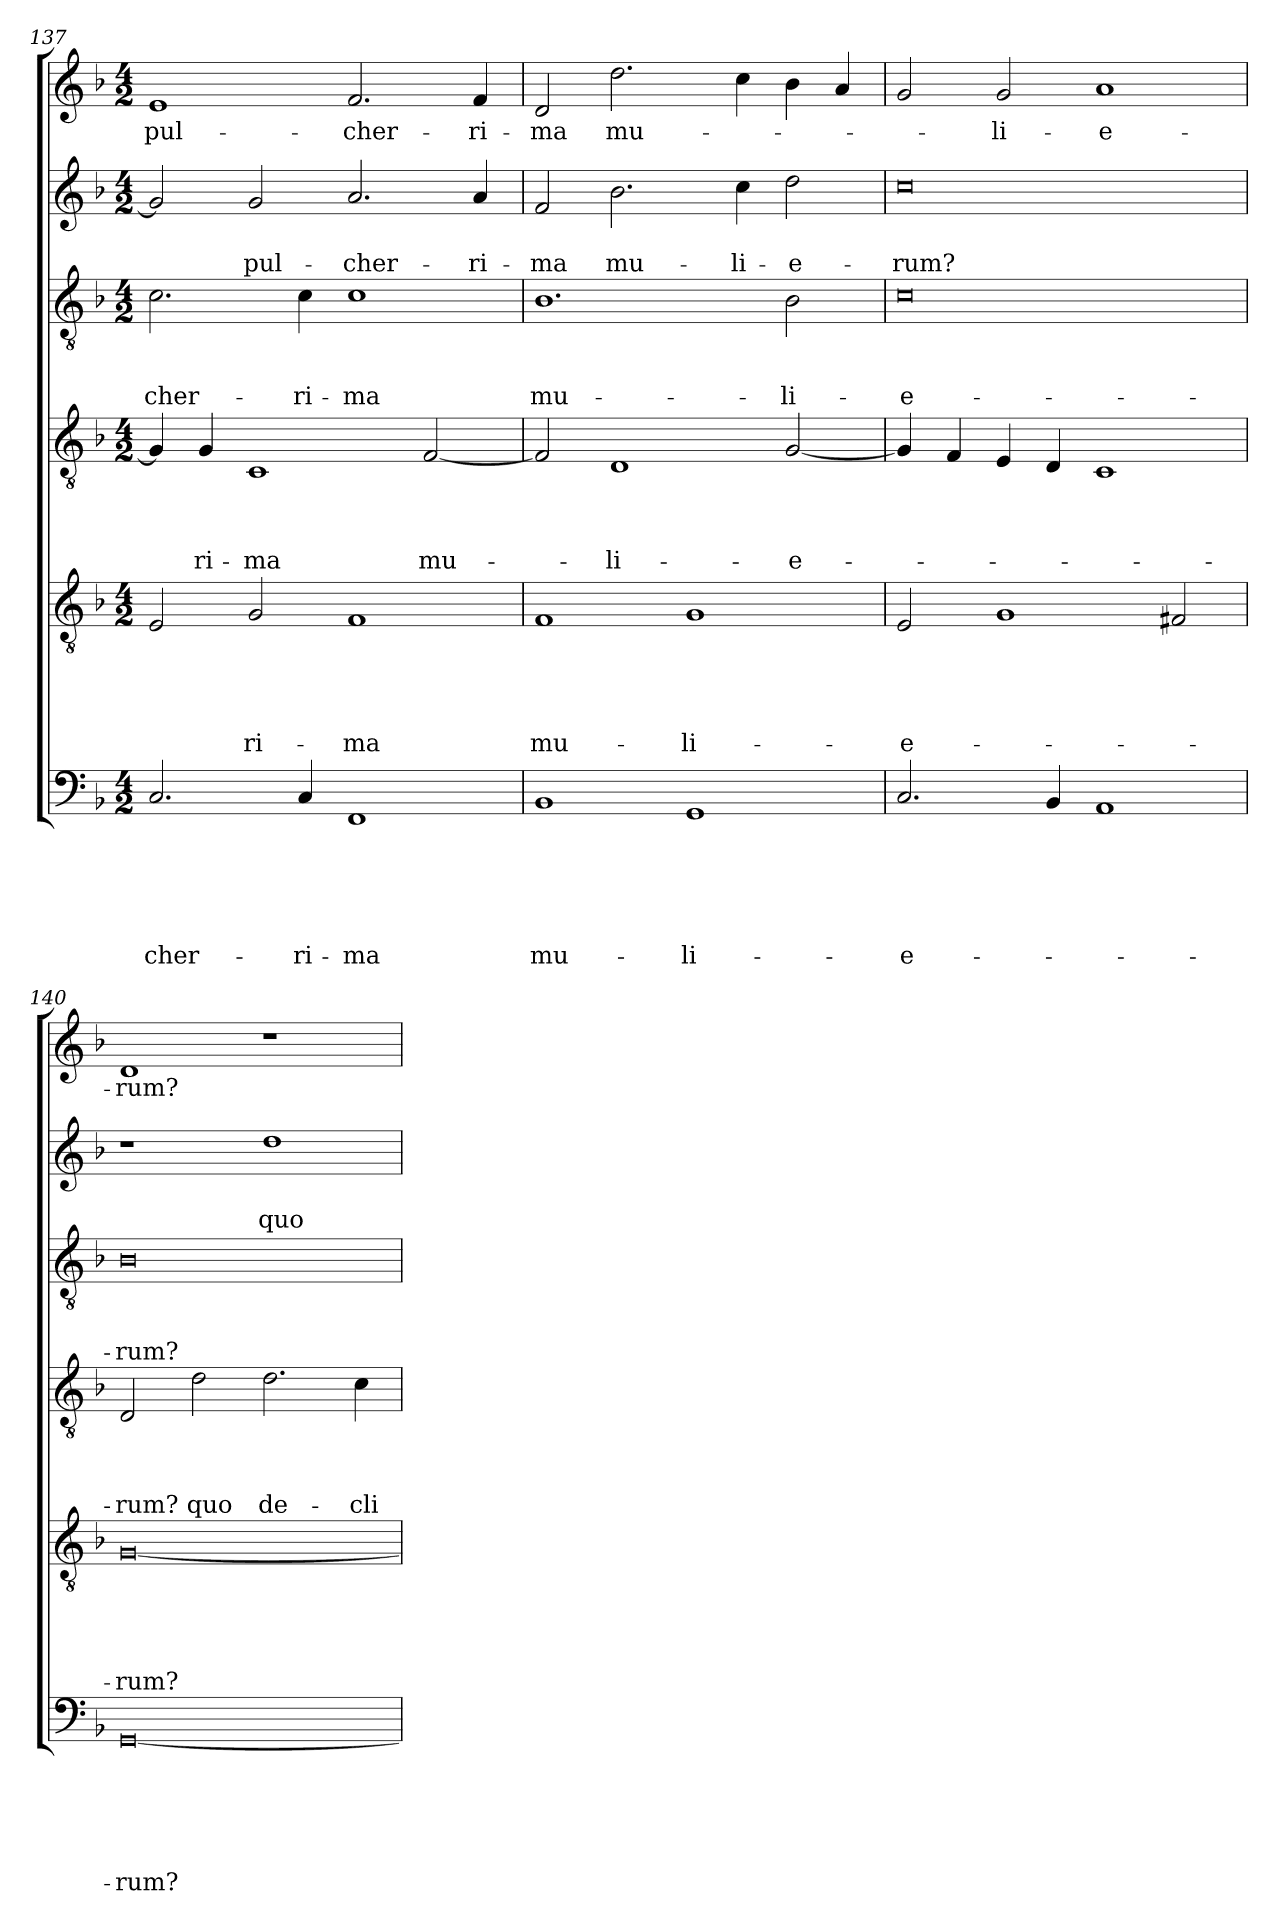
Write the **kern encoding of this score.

**kern	**text	**text	**text	**text	**text	**text	**kern	**text	**text	**text	**text	**text	**kern	**text	**text	**text	**text	**kern	**text	**text	**text	**kern	**text	**text	**kern	**text
*part6	*part6	*part6	*part6	*part6	*part6	*part6	*part5	*part5	*part5	*part5	*part5	*part5	*part4	*part4	*part4	*part4	*part4	*part3	*part3	*part3	*part3	*part2	*part2	*part2	*part1	*part1
*staff6	*staff6	*staff6	*staff6	*staff6	*staff6	*staff6	*staff5	*staff5	*staff5	*staff5	*staff5	*staff5	*staff4	*staff4	*staff4	*staff4	*staff4	*staff3	*staff3	*staff3	*staff3	*staff2	*staff2	*staff2	*staff1	*staff1
*clefF4	*	*	*	*	*	*	*clefGv2	*	*	*	*	*	*clefGv2	*	*	*	*	*clefGv2	*	*	*	*clefG2	*	*	*clefG2	*
*k[b-]	*	*	*	*	*	*	*k[b-]	*	*	*	*	*	*k[b-]	*	*	*	*	*k[b-]	*	*	*	*k[b-]	*	*	*k[b-]	*
*F:	*	*	*	*	*	*	*F:	*	*	*	*	*	*F:	*	*	*	*	*F:	*	*	*	*F:	*	*	*F:	*
*M4/2	*	*	*	*	*	*	*M4/2	*	*	*	*	*	*M4/2	*	*	*	*	*M4/2	*	*	*	*M4/2	*	*	*M4/2	*
=137	=137	=137	=137	=137	=137	=137	=137	=137	=137	=137	=137	=137	=137	=137	=137	=137	=137	=137	=137	=137	=137	=137	=137	=137	=137	=137
!	!	!	!	!	!	!LO:LY:b	!	!	!	!	!	!	!	!	!	!	!	!	!	!	!LO:LY:b	!	!	!	!	!LO:LY:b
2.C/	.	.	.	.	.	-cher-	2E/	.	.	.	.	.	4G/]	.	.	.	.	2.c\	.	.	-cher-	2g/]	.	.	1e	pul-
!	!	!	!	!	!	!	!	!	!	!	!	!	!	!	!	!	!LO:LY:b	!	!	!	!	!	!	!	!	!
.	.	.	.	.	.	.	.	.	.	.	.	.	4G/	.	.	.	-ri-	.	.	.	.	.	.	.	.	.
!	!	!	!	!	!	!	!	!	!	!	!	!LO:LY:b	!	!	!	!	!LO:LY:b	!	!	!	!	!	!	!LO:LY:b	!	!
.	.	.	.	.	.	.	2G/	.	.	.	.	-ri-	1C	.	.	.	-ma	.	.	.	.	2g/	.	pul-	.	.
!	!	!	!	!	!	!LO:LY:b	!	!	!	!	!	!	!	!	!	!	!	!	!	!	!LO:LY:b	!	!	!	!	!
4C/	.	.	.	.	.	-ri-	.	.	.	.	.	.	.	.	.	.	.	4c\	.	.	-ri-	.	.	.	.	.
!	!	!	!	!	!	!LO:LY:b	!	!	!	!	!	!LO:LY:b	!	!	!	!	!	!	!	!	!LO:LY:b	!	!	!LO:LY:b	!	!LO:LY:b
1FF	.	.	.	.	.	-ma	1F	.	.	.	.	-ma	.	.	.	.	.	1c	.	.	-ma	2.a/	.	-cher-	2.f/	-cher-
!	!	!	!	!	!	!	!	!	!	!	!	!	!	!	!	!	!LO:LY:b	!	!	!	!	!	!	!	!	!
.	.	.	.	.	.	.	.	.	.	.	.	.	[2F/	.	.	.	mu-	.	.	.	.	.	.	.	.	.
!	!	!	!	!	!	!	!	!	!	!	!	!	!	!	!	!	!	!	!	!	!	!	!	!LO:LY:b	!	!LO:LY:b
.	.	.	.	.	.	.	.	.	.	.	.	.	.	.	.	.	.	.	.	.	.	4a/	.	-ri-	4f/	-ri-
=138	=138	=138	=138	=138	=138	=138	=138	=138	=138	=138	=138	=138	=138	=138	=138	=138	=138	=138	=138	=138	=138	=138	=138	=138	=138	=138
!	!	!	!	!	!	!LO:LY:b	!	!	!	!	!	!LO:LY:b	!	!	!	!	!	!	!	!	!LO:LY:b	!	!	!LO:LY:b	!	!LO:LY:b
1BB-	.	.	.	.	.	mu-	1F	.	.	.	.	mu-	2F/]	.	.	.	.	1.B-	.	.	mu-	2f/	.	-ma	2d/	-ma
!	!	!	!	!	!	!	!	!	!	!	!	!	!	!	!	!	!LO:LY:b	!	!	!	!	!	!	!LO:LY:b	!	!LO:LY:b
.	.	.	.	.	.	.	.	.	.	.	.	.	1D	.	.	.	-li-	.	.	.	.	2.b-\	.	mu-	2.dd\	mu-
!	!	!	!	!	!	!LO:LY:b	!	!	!	!	!	!LO:LY:b	!	!	!	!	!	!	!	!	!	!	!	!	!	!
1GG	.	.	.	.	.	-li-	1G	.	.	.	.	-li-	.	.	.	.	.	.	.	.	.	.	.	.	.	.
!	!	!	!	!	!	!	!	!	!	!	!	!	!	!	!	!	!	!	!	!	!	!	!	!LO:LY:b	!	!
.	.	.	.	.	.	.	.	.	.	.	.	.	.	.	.	.	.	.	.	.	.	4cc\	.	-li-	4cc\	.
!	!	!	!	!	!	!	!	!	!	!	!	!	!	!	!	!	!LO:LY:b	!	!	!	!LO:LY:b	!	!	!LO:LY:b	!	!
.	.	.	.	.	.	.	.	.	.	.	.	.	[2G/	.	.	.	-e-	2B-\	.	.	-li-	2dd\	.	-e-	4b-\	.
.	.	.	.	.	.	.	.	.	.	.	.	.	.	.	.	.	.	.	.	.	.	.	.	.	4a/	.
!!LO:LB:g=z
=139	=139	=139	=139	=139	=139	=139	=139	=139	=139	=139	=139	=139	=139	=139	=139	=139	=139	=139	=139	=139	=139	=139	=139	=139	=139	=139
!	!	!	!	!	!	!LO:LY:b	!	!	!	!	!	!LO:LY:b	!	!	!	!	!	!	!	!	!LO:LY:b	!	!	!LO:LY:b	!	!
2.C/	.	.	.	.	.	-e-	2E/	.	.	.	.	-e-	4G/]	.	.	.	.	0c	.	.	-e-	0cc	.	-rum?	2g/	.
.	.	.	.	.	.	.	.	.	.	.	.	.	4F/	.	.	.	.	.	.	.	.	.	.	.	.	.
!	!	!	!	!	!	!	!	!	!	!	!	!	!	!	!	!	!	!	!	!	!	!	!	!	!	!LO:LY:b
.	.	.	.	.	.	.	1G	.	.	.	.	.	4E/	.	.	.	.	.	.	.	.	.	.	.	2g/	-li-
4BB-/	.	.	.	.	.	.	.	.	.	.	.	.	4D/	.	.	.	.	.	.	.	.	.	.	.	.	.
!	!	!	!	!	!	!	!	!	!	!	!	!	!	!	!	!	!	!	!	!	!	!	!	!	!	!LO:LY:b
1AA	.	.	.	.	.	.	.	.	.	.	.	.	1C	.	.	.	.	.	.	.	.	.	.	.	1a	-e-
.	.	.	.	.	.	.	2F#X/	.	.	.	.	.	.	.	.	.	.	.	.	.	.	.	.	.	.	.
=140	=140	=140	=140	=140	=140	=140	=140	=140	=140	=140	=140	=140	=140	=140	=140	=140	=140	=140	=140	=140	=140	=140	=140	=140	=140	=140
!	!	!	!	!	!	!LO:LY:b	!	!	!	!	!	!LO:LY:b	!	!	!	!	!LO:LY:b	!	!	!	!LO:LY:b	!	!	!	!	!LO:LY:b
[0GG	.	.	.	.	.	-rum?	[0G	.	.	.	.	-rum?	2D/	.	.	.	-rum?	0B-	.	.	-rum?	1r	.	.	1d	-rum?
!	!	!	!	!	!	!	!	!	!	!	!	!	!	!	!	!	!LO:LY:b	!	!	!	!	!	!	!	!	!
.	.	.	.	.	.	.	.	.	.	.	.	.	2d\	.	.	.	quo	.	.	.	.	.	.	.	.	.
!	!	!	!	!	!	!	!	!	!	!	!	!	!	!	!	!	!LO:LY:b	!	!	!	!	!	!	!LO:LY:b	!	!
.	.	.	.	.	.	.	.	.	.	.	.	.	2.d\	.	.	.	de-	.	.	.	.	1dd	.	quo	1r	.
!	!	!	!	!	!	!	!	!	!	!	!	!	!	!	!	!	!LO:LY:b	!	!	!	!	!	!	!	!	!
.	.	.	.	.	.	.	.	.	.	.	.	.	4c\	.	.	.	-cli-	.	.	.	.	.	.	.	.	.
=	=	=	=	=	=	=	=	=	=	=	=	=	=	=	=	=	=	=	=	=	=	=	=	=	=	=
*-	*-	*-	*-	*-	*-	*-	*-	*-	*-	*-	*-	*-	*-	*-	*-	*-	*-	*-	*-	*-	*-	*-	*-	*-	*-	*-
